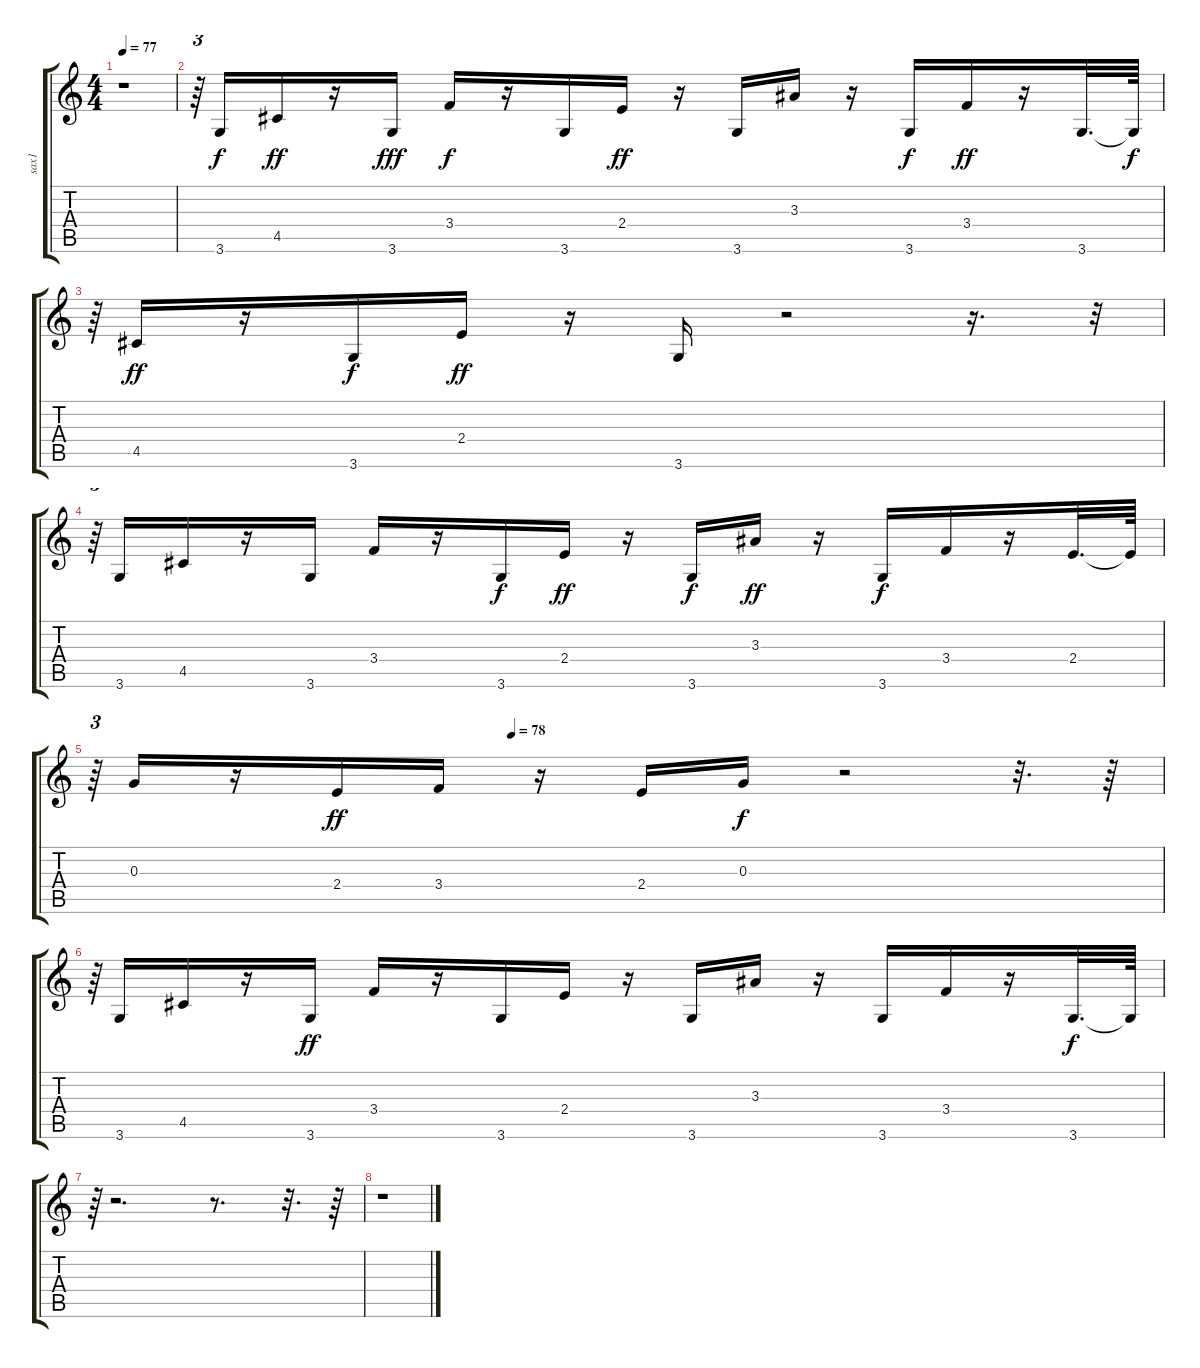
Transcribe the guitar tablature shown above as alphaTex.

\track ("sax1" "sax1") {instrument distortionguitar}
\staff {score tabs}
\tuning (E4 B3 G3 D3 A2 E2) {hide}
\ts (4 4)
\tempo 77
\clef g2
\ks c
r.1{dy fff} |
r.64{tu (3 2)} 3.6.16{dy f} 4.5.16{dy ff} r.16 3.6.16{dy fff} 3.4.16{dy f} r.16 3.6.16 2.4.16{dy ff} r.16 3.6.16 3.3.16 r.16 3.6.16{dy f} 3.4.16{dy ff} r.16 3.6.32{d} 3.6{t}.64{dy f} |
r.64{tu (3 2)} 4.5.16{dy ff} r.16 3.6.16{dy f} 2.4.16{dy ff} r.16 3.6.16 r.2 r.16{d} r.32{tu (3 2)} |
r.64{tu (3 2)} 3.6.16 4.5.16 r.16 3.6.16 3.4.16 r.16 3.6.16{dy f} 2.4.16{dy ff} r.16 3.6.16{dy f} 3.3.16{dy ff} r.16 3.6.16{dy f} 3.4.16 r.16 2.4.32{d} 2.4{t}.64 |
\tempo (78 0.390625)
r.64{tu (3 2)} 0.3.16 r.16 2.4.16{dy ff} 3.4.16 r.16 2.4.16 0.3.16{dy f} r.2 r.32{d} r.64 |
r.64{tu (3 2)} 3.6.16 4.5.16 r.16 3.6.16{dy ff} 3.4.16 r.16 3.6.16 2.4.16 r.16 3.6.16 3.3.16 r.16 3.6.16 3.4.16 r.16 3.6.32{d dy f} 3.6{t}.64 |
r.64{tu (3 2)} r.2{d} r.8{d} r.32{d} r.64 |
r.1
